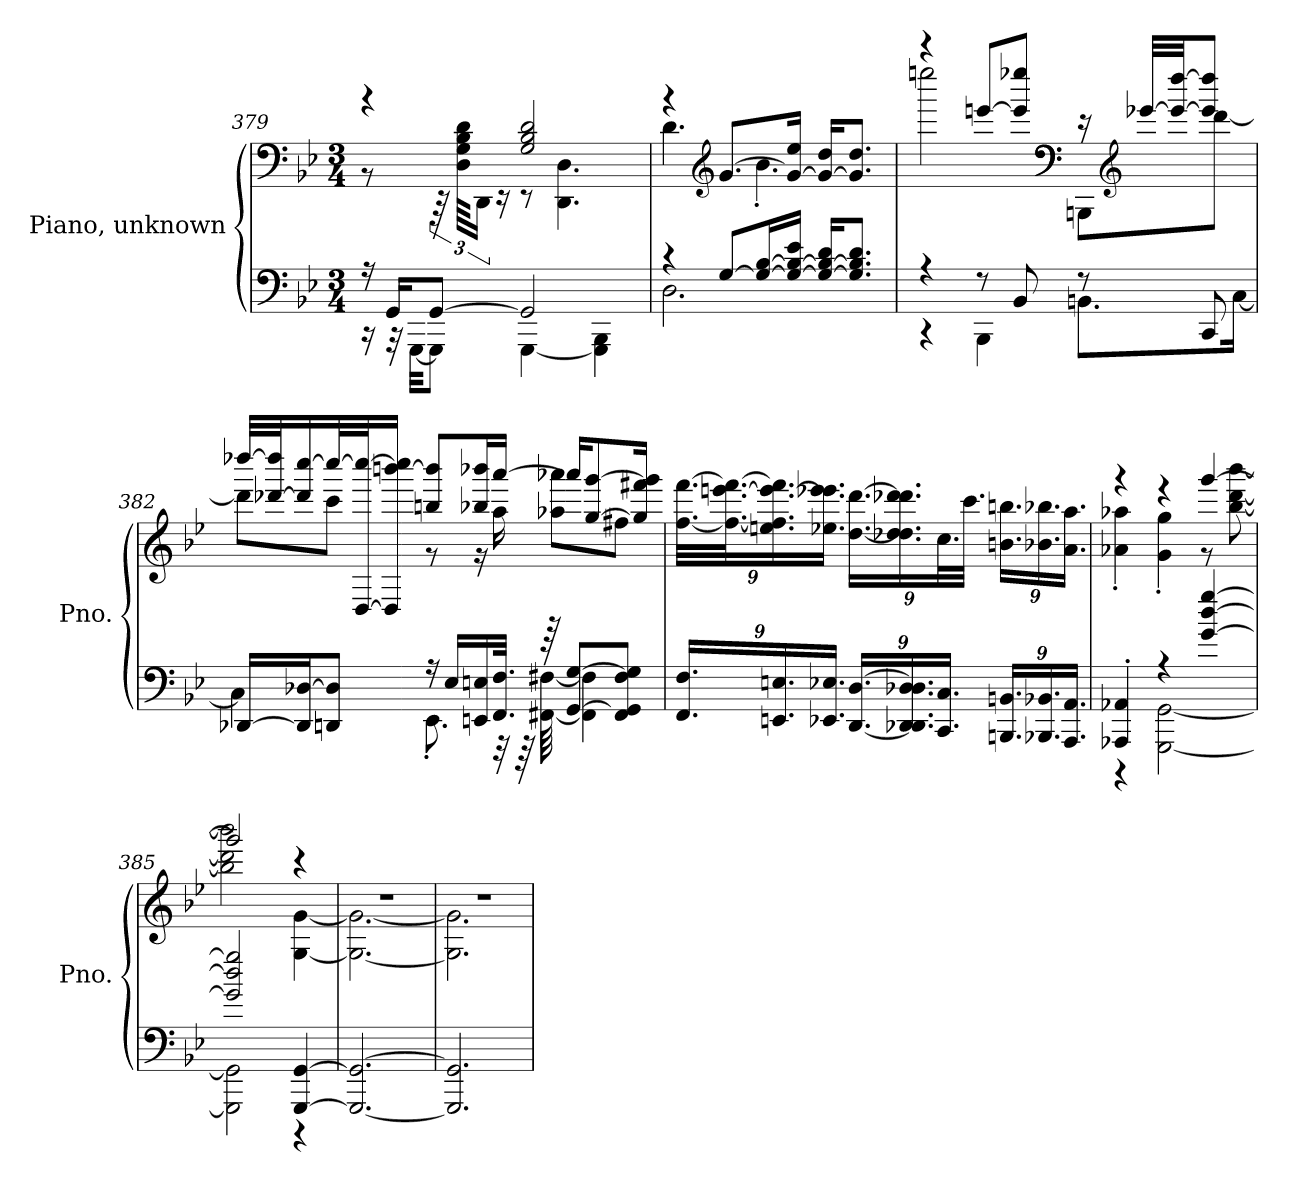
**kern	**kern
*part1	*part1
*staff2	*staff1
*I"Piano, unknown	*
*I'Pno.	*
*clefF4	*clefF4
*k[b-e-]	*k[b-e-]
*M3/4	*M3/4
=379	=379
*^	*^
16r	16r	4r	8r
16GG/KL	32r	.	.
.	[32GGG\KKL	.	.
[8GG/J	8GGG\J]	.	96r
.	.	.	96D\ 96G\ 96B-\ 96d\KKLL
.	.	.	24DD\JJ
.	.	.	16r
2GG/]	[4GGG\	2G/ 2B-/ 2d/	8r
.	.	.	4.DD\ 4.D\
.	4GGG\] 4BBB-\	.	.
=380	=380	=380	=380
4r	2.D\	4r	4.d\
*	*	*clefG2	*
[8G/L	.	[8.g/L	.
16G/_ [16B-/L	.	.	4.b-'\
16G/_ 16B-/_ 16e-/JJ	.	16g/_ 16ee-/Jk	.
16G/_ 16B-/_ 16d/KL	.	16g/_ 16dd/KL	.
8.G/] 8.B-/] 8.d/J	.	8.g/] 8.dd/J	.
!!LO:LB:g=z	!!
=381	=381	=381	=381
4r	4r	4r	2eeeen\
8r	4BBB-\	[8eeen/L	.
8BB-/	.	8eee/] 8eeee-X/J	.
*	*	*clefF4	*
8r	8.BBn\L	16r	8BBBn\L
*	*	*clefG2	*
.	.	[32eee-X/LLL	.
.	.	32eee-/_ [32dddd/JJ	.
8CC/	.	8eee-/] 8dddd/]J	[8ddd\J
.	[16C\Jk	.	.
!!LO:LB:g=z	!!
=382	=382	=382	=382
[16DD-X/LL	4C\]	[32dddd-X/LLL	8ddd\L]
.	.	[32ddd-X/ 32dddd-/]J	.
16DD-/] [16D-X/J	.	16ddd-/] [16cccc/	.
8DDn/ 8D-/]J	.	32cccc/L_	8ccc\J
.	.	[32D/ 32cccc/_J	.
.	.	16D/] [16bbbn/ 16cccc/]JJ	.
16r	8.EE-'\	8bbn/ 8bbb/]L	8r
16E-/LL	.	.	.
16EEn/ 16En/	.	16bb-X/ 16bbb-X/L	16r
32.FF/ 32.F/JJk	32r	[16aaa/JJ	16aa\
.	64r	.	.
64r	[64FF#X\ [64F#X\	.	.
[8GG/ [8G/L	4FF#\] 4F#\]	16aaa/KL]	8aa-X\ 8aaa-X\L
.	.	[8gg/ [8ggg/	.
8FF#/ 8GG/] 8F#/ 8G/]J	.	.	8ff#X\J
.	.	16gg/] 16fff#X/ 16ggg/]Jk	.
*v	*v	*	*
*	*v	*v
!!LO:LB:g=z
=383	=383
*Xbrackettup	*Xbrackettup
18.FF/ 18.F/LL	[36.ff\ [36.fff\LLL
.	36.ff\_ [36.eeen\ 36.fff\_J
18.EEn/ 18.En/	18.een\ 18.ff\] 18.eee\_ 18.fff\]
18.EE-X/ 18.E-X/JJ	18.ee-X\ 18.eee-X\ 18.eee\]JJ
[18.DD/ [18.D/LL	[18.dd\ [18.ddd\LL
18.DD-X/ 18.DD/] 18.D-X/ 18.D/]	18.dd-X\ 18.dd\] 18.ddd-X\ 18.ddd\]
18.CC/ 18.C/JJ	36.cc\L
.	36.ccc\JJJ
18.BBBn/ 18.BBn/LL	18.bn\ 18.bbn\LL
18.BBB-X/ 18.BB-X/	18.b-X\ 18.bb-X\
18.AAA/ 18.AA/JJ	18.a\ 18.aa\JJ
=384	=384
*^	*^
4AAA-X/' 4AA-X/'	4r	4r	4a-X\' 4aa-X\'
4r	[2GGG\ [2GG\	4r	4g\' 4gg\'
[4g/ [4dd/ [4gg/	.	[4ggg/	8r
.	.	.	[8bb-\ [8ddd\ [8bbb-\
=385	=385	=385	=385
2g/] 2dd/] 2gg/]	2GGG\] 2GG\]	2ggg/]	2bb-\] 2ddd\] 2bbb-\]
[4GGG/ [4GG/	4r	4r	[4G\ [4g\
*v	*v	*	*
=386	=386	=386
2.GGG/_ 2.GG/_	2.r	2.G\_ 2.g\_
=387	=387	=387
2.GGG/] 2.GG/]	2.r	2.G\] 2.g\]
*	*v	*v
=	=
*-	*-
